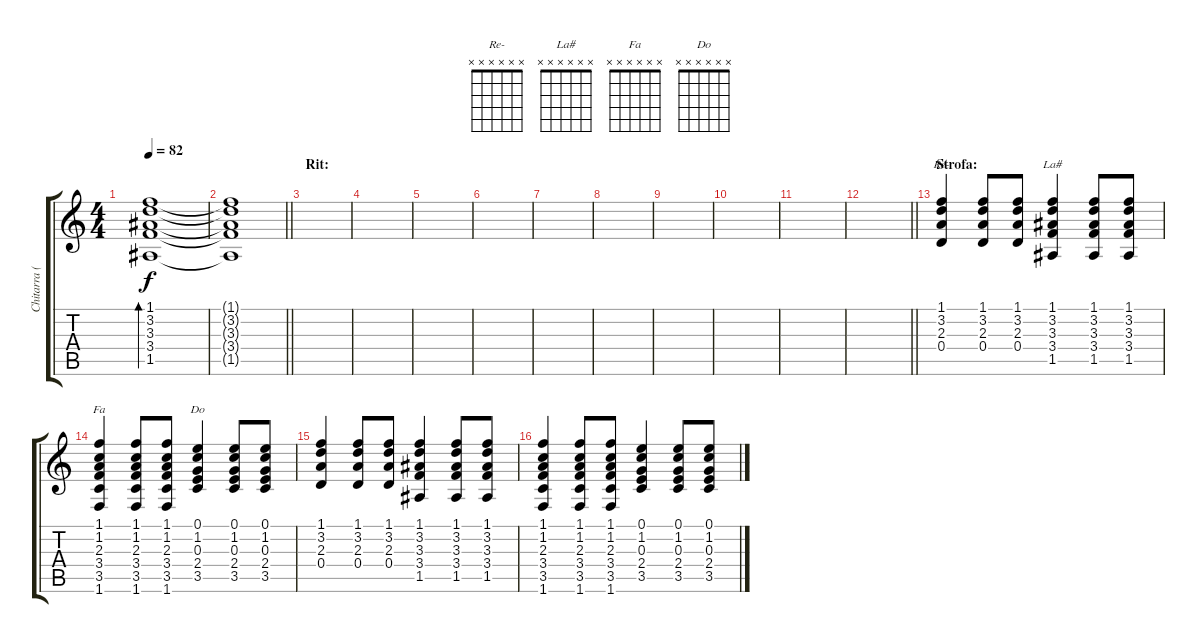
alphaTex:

\track ("Chitarra (acustica)" "Chitarra (") {instrument acousticguitarsteel}
\staff {score tabs}
\tuning (E4 B3 G3 D3 A2 E2) {hide}
\chord ("Re-" x x x x x x)
\chord ("La#" x x x x x x)
\chord ("Fa" x x x x x x)
\chord ("Do" x x x x x x)
\ts (4 4)
\tempo 82
\clef g2
\ks c
(1.1 3.2 3.3 3.4 1.5).1{bd 120 dy f} |
\barLineRight lightlight
(1.1{t} 3.2{t} 3.3{t} 3.4{t} 1.5{t}).1 |
\section ("" "Rit:")
|
|
|
|
|
|
|
|
|
\barLineRight lightlight
|
\section ("" "Strofa:")
(1.1 3.2 2.3 0.4).4{ch "Re-"} (1.1 3.2 2.3 0.4).8 (1.1 3.2 2.3 0.4).8 (1.1 3.2 3.3 3.4 1.5).4{ch "La#"} (1.1 3.2 3.3 3.4 1.5).8 (1.1 3.2 3.3 3.4 1.5).8 |
(1.1 1.2 2.3 3.4 3.5 1.6).4{ch "Fa"} (1.1 1.2 2.3 3.4 3.5 1.6).8 (1.1 1.2 2.3 3.4 3.5 1.6).8 (0.1 1.2 0.3 2.4 3.5).4{ch "Do"} (0.1 1.2 0.3 2.4 3.5).8 (0.1 1.2 0.3 2.4 3.5).8 |
(1.1 3.2 2.3 0.4).4 (1.1 3.2 2.3 0.4).8 (1.1 3.2 2.3 0.4).8 (1.1 3.2 3.3 3.4 1.5).4 (1.1 3.2 3.3 3.4 1.5).8 (1.1 3.2 3.3 3.4 1.5).8 |
(1.1 1.2 2.3 3.4 3.5 1.6).4 (1.1 1.2 2.3 3.4 3.5 1.6).8 (1.1 1.2 2.3 3.4 3.5 1.6).8 (0.1 1.2 0.3 2.4 3.5).4 (0.1 1.2 0.3 2.4 3.5).8 (0.1 1.2 0.3 2.4 3.5).8
